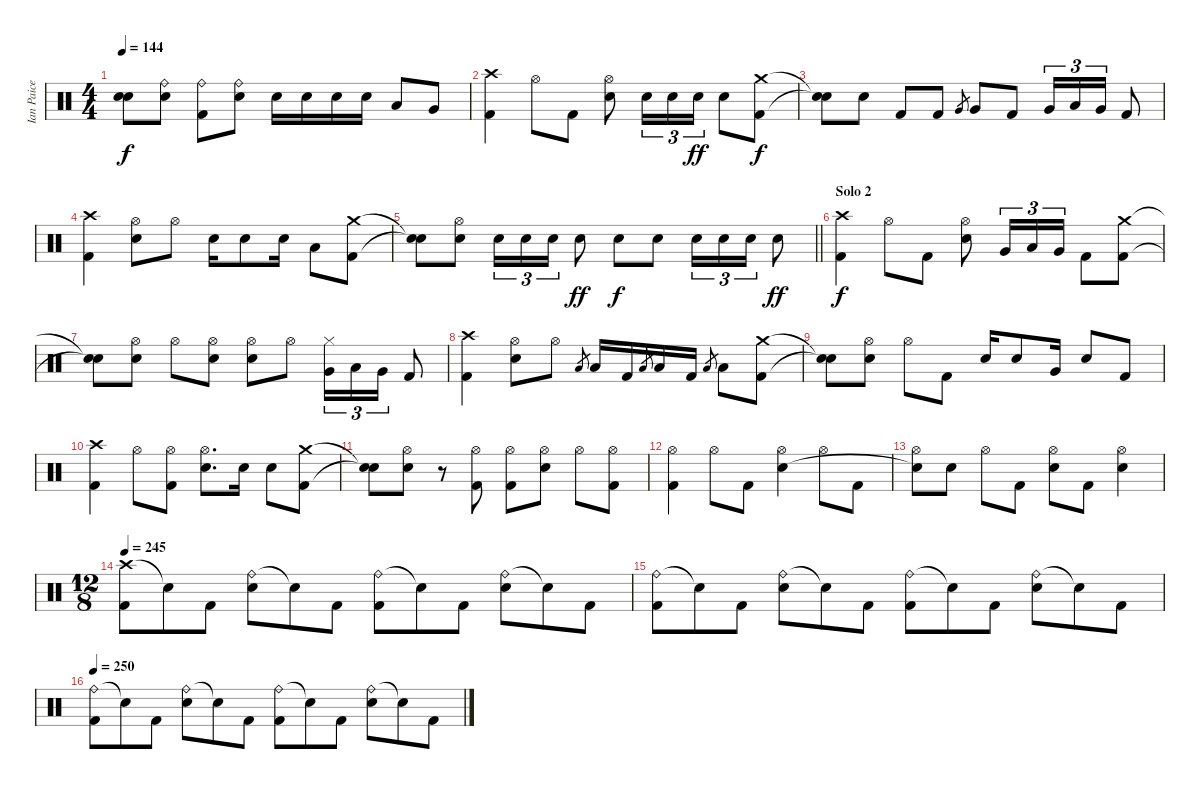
\track ("Ian Paice" "Ian Paice") {instrument percussion}
\staff {score}
\articulation defaults
\ts (4 4)
\tempo 144
\clef neutral
\ks c
("Snare (hit)"{t} "Snare (hit)"{t}).8{dy f} ("Ride (bell)" "Electric Snare (hit)").8 ("Ride (bell)" "Kick (hit) 2").8 ("Ride (bell)" "Electric Snare (hit)").8 "Electric Snare (hit)".16 "Electric Snare (hit)".16 "Electric Snare (hit)".16 "Electric Snare (hit)".16 "Low Tom (hit)".8 "Very Low Tom (hit)".8 |
("Crash high (hit)" "Kick (hit) 2").4 "Hi-Hat (open)".8 "Kick (hit) 2".8 ("Hi-Hat (open)" "Electric Snare (hit)").8 "Electric Snare (hit)".16{tu (3 2)} "Electric Snare (hit)".16{tu (3 2)} "Electric Snare (hit)".16{tu (3 2) dy ff} "Electric Snare (hit)".8 ("Crash medium (hit)" "Kick (hit) 2").8{dy f} |
("Snare (hit)"{t} "Snare (hit)"{t}).8 "Electric Snare (hit)".8 "Kick (hit) 2".8 "Kick (hit) 2".8 "Very Low Tom (hit)".8{gr} "Very Low Tom (hit)".8 "Kick (hit) 2".8 "Very Low Tom (hit)".16{tu (3 2)} "Low Tom (hit)".16{tu (3 2)} "Very Low Tom (hit)".16{tu (3 2)} "Kick (hit) 2".8 |
("Crash high (hit)" "Kick (hit) 2").4 ("Hi-Hat (open)" "Electric Snare (hit)").8 "Hi-Hat (open)".8 "Electric Snare (hit)".16 "Electric Snare (hit)".8 "Electric Snare (hit)".16 "Low Tom (hit)".8 ("Crash medium (hit)" "Kick (hit) 2").8 |
\barLineRight lightlight
("Snare (hit)"{t} "Snare (hit)"{t}).8 ("Hi-Hat (open)" "Electric Snare (hit)").8 "Electric Snare (hit)".16{tu (3 2)} "Electric Snare (hit)".16{tu (3 2)} "Electric Snare (hit)".16{tu (3 2)} "Electric Snare (hit)".8{dy ff} "Electric Snare (hit)".8{dy f} "Electric Snare (hit)".8 "Electric Snare (hit)".16{tu (3 2)} "Electric Snare (hit)".16{tu (3 2)} "Electric Snare (hit)".16{tu (3 2)} "Electric Snare (hit)".8{dy ff} |
\section ("" "Solo 2")
("Crash high (hit)" "Kick (hit) 2").4{dy f} "Hi-Hat (open)".8 "Kick (hit) 2".8 ("Hi-Hat (open)" "Electric Snare (hit)").8 "Very Low Tom (hit)".16{tu (3 2)} "Low Tom (hit)".16{tu (3 2)} "Very Low Tom (hit)".16{tu (3 2)} "Kick (hit) 2".8 ("Crash medium (hit)" "Kick (hit) 2").8 |
("Snare (hit)"{t} "Snare (hit)"{t}).8 ("Hi-Hat (open)" "Electric Snare (hit)").8 "Hi-Hat (open)".8 ("Hi-Hat (open)" "Electric Snare (hit)").8 ("Hi-Hat (open)" "Electric Snare (hit)").8 "Hi-Hat (open)".8 ("Hi-Hat (closed)" "Very Low Tom (hit)").16{tu (3 2)} "Low Tom (hit)".16{tu (3 2)} "Very Low Tom (hit)".16{tu (3 2)} "Kick (hit) 2".8 |
("Crash high (hit)" "Kick (hit) 2").4 ("Hi-Hat (open)" "Electric Snare (hit)").8 "Hi-Hat (open)".8 "Low Floor Tom (hit)".8{gr} "Low Floor Tom (hit)".16 "Kick (hit) 2".16 "Low Floor Tom (hit)".8{gr} "Low Floor Tom (hit)".16 "Kick (hit) 2".16 "Low Floor Tom (hit)".8{gr} "Low Floor Tom (hit)".8 ("Crash medium (hit)" "Kick (hit) 2").8 |
("Snare (hit)"{t} "Snare (hit)"{t}).8 ("Hi-Hat (open)" "Electric Snare (hit)").8 "Hi-Hat (open)".8 "Kick (hit) 2".8 "Electric Snare (hit)".16 "Electric Snare (hit)".8 "Very Low Tom (hit)".16 "Electric Snare (hit)".8 "Kick (hit) 2".8 |
("Crash high (hit)" "Kick (hit) 2").4 "Hi-Hat (open)".8 ("Hi-Hat (open)" "Kick (hit) 2").8 ("Hi-Hat (open)" "Electric Snare (hit)").8{d} "Electric Snare (hit)".16 "Electric Snare (hit)".8 ("Crash medium (hit)" "Kick (hit) 2").8 |
("Snare (hit)"{t} "Snare (hit)"{t}).8 ("Hi-Hat (open)" "Electric Snare (hit)").8 r.8 ("Hi-Hat (open)" "Kick (hit) 2").8 ("Hi-Hat (open)" "Kick (hit) 2").8 ("Hi-Hat (open)" "Electric Snare (hit)").8 "Hi-Hat (open)".8 ("Hi-Hat (open)" "Kick (hit) 2").8 |
("Hi-Hat (open)" "Kick (hit) 2").4 "Hi-Hat (open)".8 "Kick (hit) 2".8 ("Hi-Hat (open)" "Electric Snare (hit)").4 "Hi-Hat (open)".8 "Kick (hit) 2".8 |
("Hi-Hat (open)" "Snare (hit)"{t}).8 "Electric Snare (hit)".8 "Hi-Hat (open)".8 "Kick (hit) 2".8 ("Hi-Hat (open)" "Electric Snare (hit)").8 "Kick (hit) 2".8 ("Hi-Hat (open)" "Electric Snare (hit)").4 |
\ts (12 8)
\tempo 245
("Crash high (hit)" "Kick (hit) 2").8 "Snare (hit)"{t}.8 "Kick (hit) 2".8 ("Ride (bell)" "Electric Snare (hit)").8 "Snare (hit)"{t}.8 "Kick (hit) 2".8 ("Ride (bell)" "Kick (hit) 2").8 "Snare (hit)"{t}.8 "Kick (hit) 2".8 ("Ride (bell)" "Electric Snare (hit)").8 "Snare (hit)"{t}.8 "Kick (hit) 2".8 |
("Ride (bell)" "Kick (hit) 2").8 "Snare (hit)"{t}.8 "Kick (hit) 2".8 ("Ride (bell)" "Electric Snare (hit)").8 "Snare (hit)"{t}.8 "Kick (hit) 2".8 ("Ride (bell)" "Kick (hit) 2").8 "Snare (hit)"{t}.8 "Kick (hit) 2".8 ("Ride (bell)" "Electric Snare (hit)").8 "Snare (hit)"{t}.8 "Kick (hit) 2".8 |
\tempo 250
("Ride (bell)" "Kick (hit) 2").8 "Snare (hit)"{t}.8 "Kick (hit) 2".8 ("Ride (bell)" "Electric Snare (hit)").8 "Snare (hit)"{t}.8 "Kick (hit) 2".8 ("Ride (bell)" "Kick (hit) 2").8 "Snare (hit)"{t}.8 "Kick (hit) 2".8 ("Ride (bell)" "Electric Snare (hit)").8 "Snare (hit)"{t}.8 "Kick (hit) 2".8
